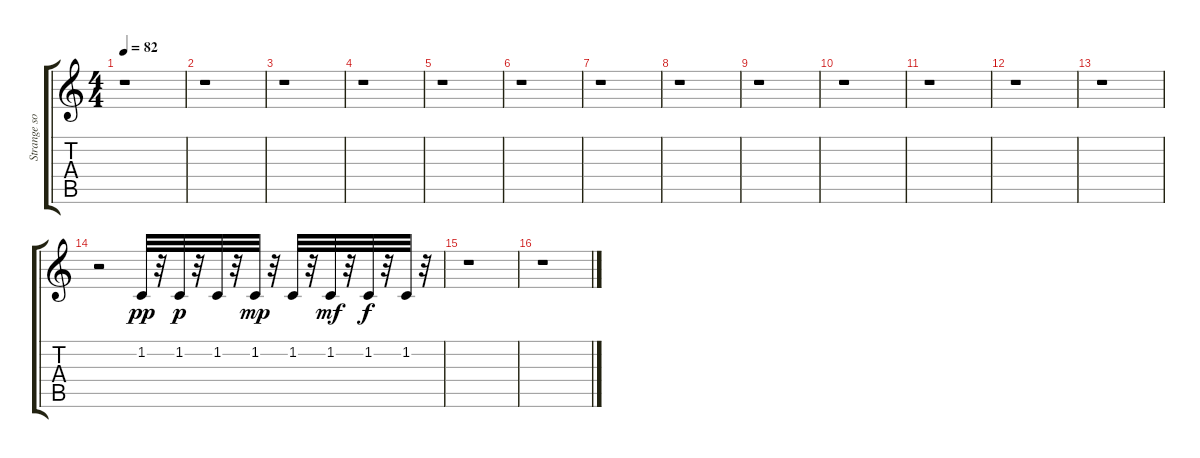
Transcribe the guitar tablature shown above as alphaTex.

\track ("Strange sound" "Strange so") {instrument koto}
\staff {score tabs}
\tuning (E4 B3 G3 D3 A2 E2) {hide}
\ts (4 4)
\tempo 82
\clef g2
\ks c
r.1{dy mp} |
r.1 |
r.1 |
r.1 |
r.1 |
r.1 |
r.1 |
r.1 |
r.1 |
r.1 |
r.1 |
r.1 |
r.1 |
r.2 1.2.32{dy pp} r.32 1.2.32{dy p} r.32 1.2.32 r.32 1.2.32{dy mp} r.32 1.2.32 r.32 1.2.32{dy mf} r.32 1.2.32{dy f} r.32 1.2.32 r.32 |
r.1 |
r.1
